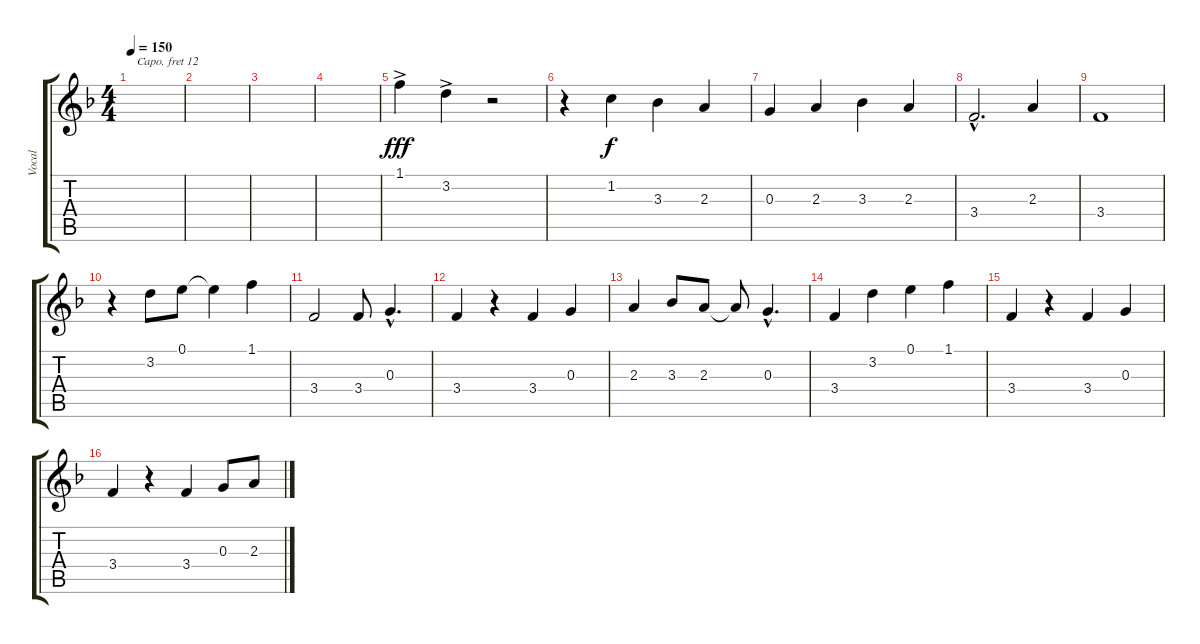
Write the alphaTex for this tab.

\track ("Vocal" "Vocal") {instrument oboe}
\staff {score tabs}
\capo 12
\tuning (E4 B3 G3 D3 A2 E2) {hide}
\ts (4 4)
\tempo 150
\clef g2
\ks f
|
|
|
|
1.1{ac}.4{dy fff} 3.2{ac}.4 r.2 |
r.4 1.2.4{dy f} 3.3.4 2.3.4 |
0.3.4 2.3.4 3.3.4 2.3.4 |
3.4{hac}.2{d} 2.3.4 |
3.4.1 |
r.4 3.2.8 0.1.8 0.1{t}.4 1.1.4 |
3.4.2 3.4.8 0.3{hac}.4{d} |
3.4.4 r.4 3.4.4 0.3.4 |
2.3.4 3.3.8 2.3.8 2.3{t}.8 0.3{hac}.4{d} |
3.4.4 3.2.4 0.1.4 1.1.4 |
3.4.4 r.4 3.4.4 0.3.4 |
3.4.4 r.4 3.4.4 0.3.8 2.3.8
